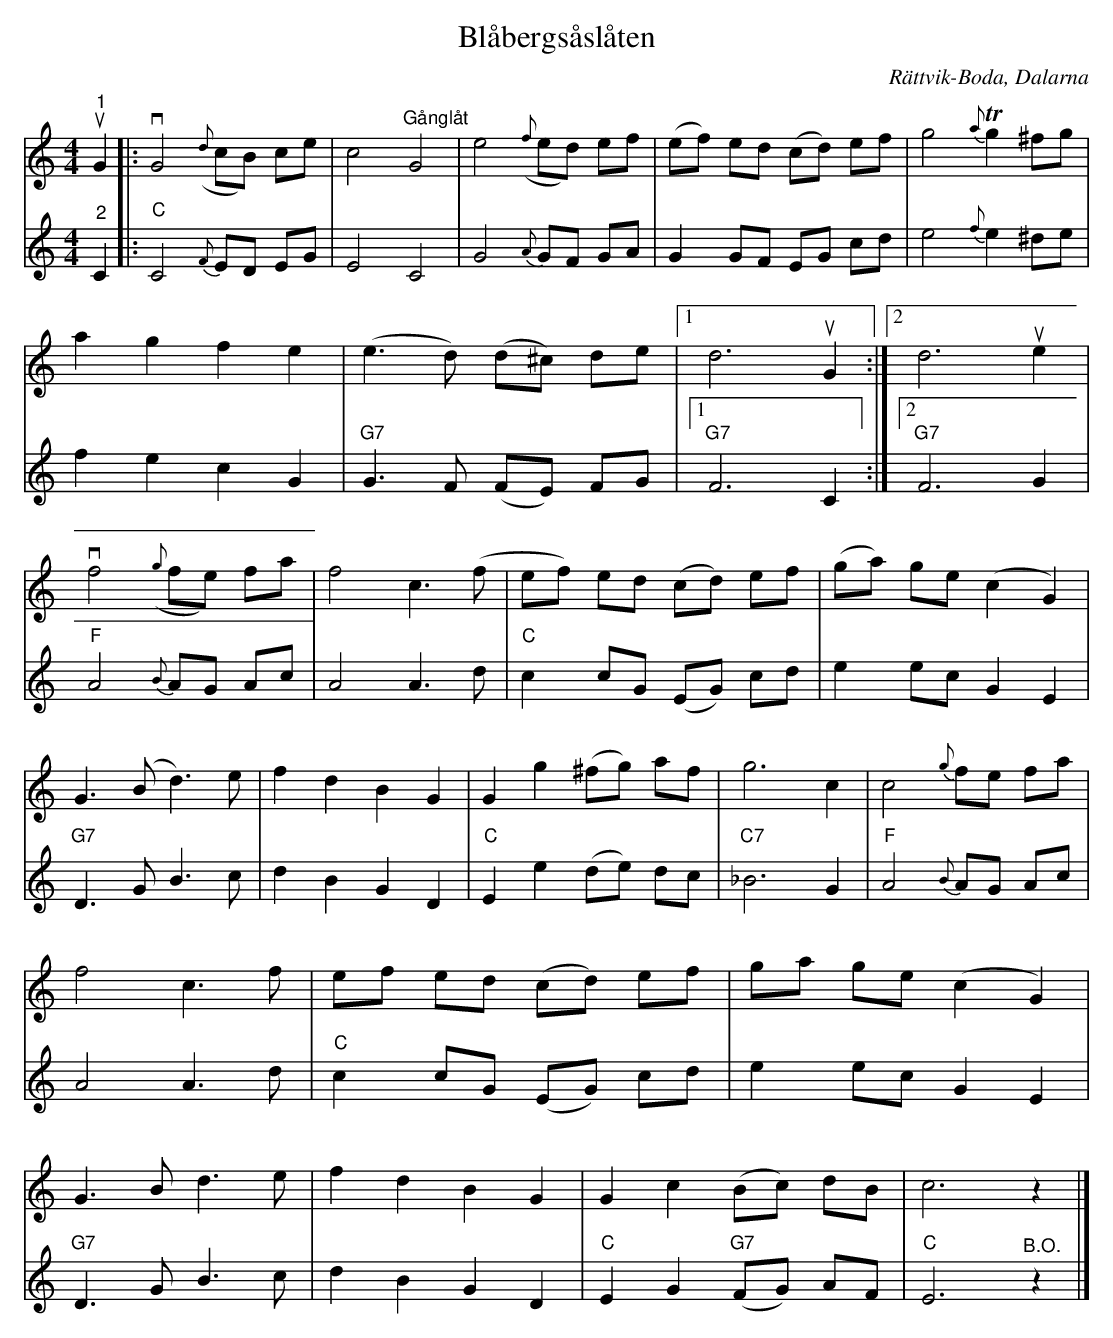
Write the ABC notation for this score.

X:1
T:Blåbergsåslåten
O:Rättvik-Boda, Dalarna
L:1/8
M:4/4
K:C
V:1
"^1"u G2 |:v G4({d} cB) ce | c4"^Gånglåt" G4 | e4({f} ed) ef | (ef) ed (cd) ef |
g4{a}T g2 ^fg | a2 g2 f2 e2 | (e3 d) (d^c) de |1 d6u G2 :|2 d6u e2 |
v f4({g} fe) fa | f4 c3 (f | ef) ed (cd) ef | (ga) ge (c2 G2) | G3 (B d3) e |
f2 d2 B2 G2 | G2 g2 (^fg) af | g6 c2 | c4{g} fe fa | f4 c3 f | ef ed (cd) ef |
ga ge (c2 G2) | G3 B d3 e | f2 d2 B2 G2 | G2 c2 (Bc) dB | c6 z2 |]
V:2
"^2" C2 |:"C" C4{F} ED EG | E4 C4 | G4{A} GF GA | G2 GF EG cd |
e4{f} e2 ^de | f2 e2 c2 G2 | "G7" G3 F (FE) FG |1"G7" F6 C2 :|2"G7" F6 G2 |
"F" A4{B} AG Ac | A4 A3 d |"C" c2 cG (EG) cd | e2 ec G2 E2 |"G7" D3 G B3 c |
d2 B2 G2 D2 |"C" E2 e2 (de) dc |"C7" _B6 G2 |"F" A4{B} AG Ac | A4 A3 d |
"C" c2 cG (EG) cd | e2 ec G2 E2 | "G7" D3 G B3 c | d2 B2 G2 D2 |"C" E2 G2"G7" (FG) AF |"C" E6"^B.O." z2 |]
